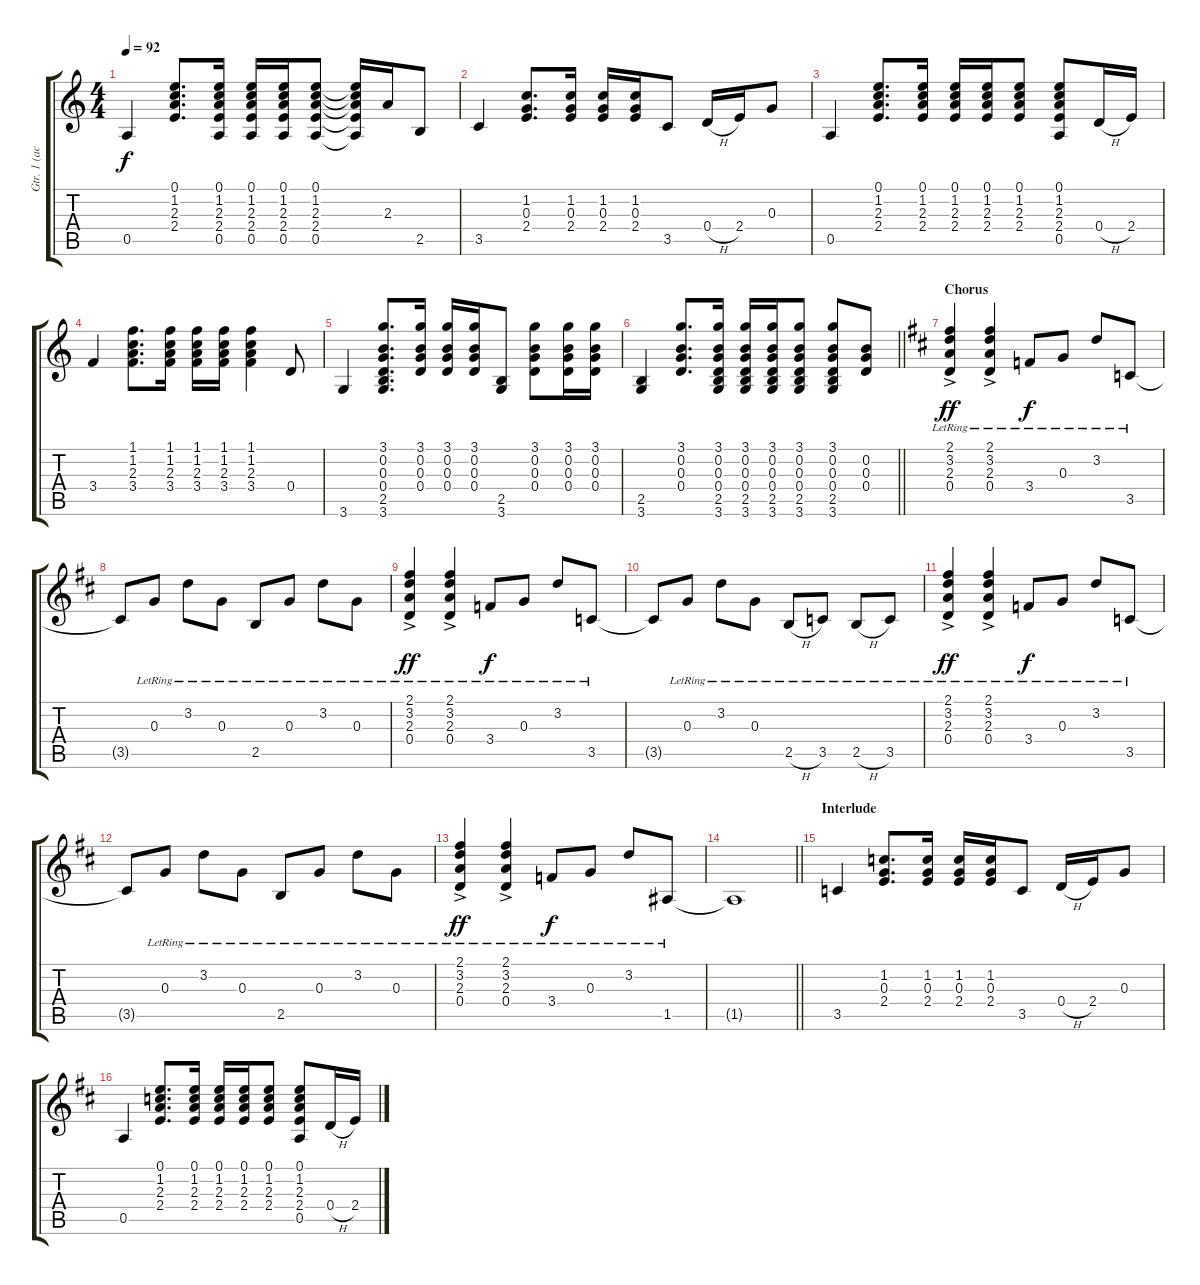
\track ("Gtr. 1 (acous.)" "Gtr. 1 (ac") {instrument acousticguitarnylon}
\staff {score tabs}
\tuning (E4 B3 G3 D3 A2 E2) {hide}
\ts (4 4)
\tempo 92
\clef g2
\ks c
0.5.4{dy f} (0.1 1.2 2.3 2.4).8{d} (0.1 1.2 2.3 2.4 0.5).16 (0.1 1.2 2.3 2.4 0.5).16 (0.1 1.2 2.3 2.4 0.5).16 (0.1 1.2 2.3 2.4 0.5).8 (0.1{t} 1.2{t} 2.3{t} 2.4{t} 0.5{t}).16 2.3.16 2.5.8 |
3.5.4 (1.2 0.3 2.4).8{d} (1.2 0.3 2.4).16 (1.2 0.3 2.4).16 (1.2 0.3 2.4).16 3.5.8 0.4{h}.16 2.4.16 0.3.8 |
0.5.4 (0.1 1.2 2.3 2.4).8{d} (0.1 1.2 2.3 2.4).16 (0.1 1.2 2.3 2.4).16 (0.1 1.2 2.3 2.4).16 (0.1 1.2 2.3 2.4).8 (0.1 1.2 2.3 2.4 0.5).8 0.4{h}.16 2.4.16 |
3.4.4 (1.1 1.2 2.3 3.4).8{d} (1.1 1.2 2.3 3.4).16 (1.1 1.2 2.3 3.4).16 (1.1 1.2 2.3 3.4).16 (1.1 1.2 2.3 3.4).4 0.4.8 |
3.6.4 (3.1 0.2 0.3 0.4 2.5 3.6).8{d} (3.1 0.2 0.3 0.4).16 (3.1 0.2 0.3 0.4).16 (3.1 0.2 0.3 0.4).16 (2.5 3.6).8 (3.1 0.2 0.3 0.4).8 (3.1 0.2 0.3 0.4).16 (3.1 0.2 0.3 0.4).16 |
\barLineRight lightlight
(2.5 3.6).4 (3.1 0.2 0.3 0.4).8{d} (3.1 0.2 0.3 0.4 2.5 3.6).16 (3.1 0.2 0.3 0.4 2.5 3.6).16 (3.1 0.2 0.3 0.4 2.5 3.6).16 (3.1 0.2 0.3 0.4 2.5 3.6).8 (3.1 0.2 0.3 0.4 2.5 3.6).8 (0.2 0.3 0.4).8 |
\section ("" "Chorus")
\ks d
(2.1{ac lr} 3.2{ac lr} 2.3{ac lr} 0.4{ac lr}).4{dy ff} (2.1{ac lr} 3.2{ac lr} 2.3{ac lr} 0.4{ac lr}).4 3.4{lr}.8{dy f} 0.3{lr}.8 3.2{lr}.8 3.5{lr}.8 |
3.5{t}.8 0.3{lr}.8 3.2{lr}.8 0.3{lr}.8 2.5{lr}.8 0.3{lr}.8 3.2{lr}.8 0.3{lr}.8 |
(2.1{ac lr} 3.2{ac lr} 2.3{ac lr} 0.4{ac lr}).4{dy ff} (2.1{ac lr} 3.2{ac lr} 2.3{ac lr} 0.4{ac lr}).4 3.4{lr}.8{dy f} 0.3{lr}.8 3.2{lr}.8 3.5{lr}.8 |
3.5{t}.8 0.3{lr}.8 3.2{lr}.8 0.3{lr}.8 2.5{h lr}.8 3.5{lr}.8 2.5{h lr}.8 3.5{lr}.8 |
(2.1{ac lr} 3.2{ac lr} 2.3{ac lr} 0.4{ac lr}).4{dy ff} (2.1{ac lr} 3.2{ac lr} 2.3{ac lr} 0.4{ac lr}).4 3.4{lr}.8{dy f} 0.3{lr}.8 3.2{lr}.8 3.5{lr}.8 |
3.5{t}.8 0.3{lr}.8 3.2{lr}.8 0.3{lr}.8 2.5{lr}.8 0.3{lr}.8 3.2{lr}.8 0.3{lr}.8 |
(2.1{ac lr} 3.2{ac lr} 2.3{ac lr} 0.4{ac lr}).4{dy ff} (2.1{ac lr} 3.2{ac lr} 2.3{ac lr} 0.4{ac lr}).4 3.4{lr}.8{dy f} 0.3{lr}.8 3.2{lr}.8 1.5{lr}.8 |
\barLineRight lightlight
1.5{t}.1 |
\section ("" "Interlude")
3.5.4 (1.2 0.3 2.4).8{d} (1.2 0.3 2.4).16 (1.2 0.3 2.4).16 (1.2 0.3 2.4).16 3.5.8 0.4{h}.16 2.4.16 0.3.8 |
0.5.4 (0.1 1.2 2.3 2.4).8{d} (0.1 1.2 2.3 2.4).16 (0.1 1.2 2.3 2.4).16 (0.1 1.2 2.3 2.4).16 (0.1 1.2 2.3 2.4).8 (0.1 1.2 2.3 2.4 0.5).8 0.4{h}.16 2.4.16
